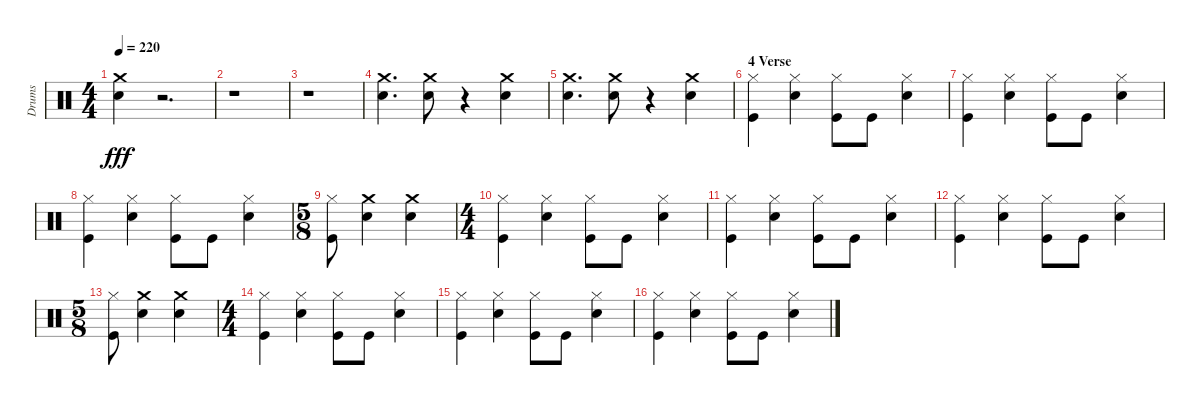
\track ("Drums" "Drums") {instrument percussion}
\staff {score}
\articulation defaults
\ts (4 4)
\tempo 220
\clef neutral
\ks c
("Snare (hit) 2" "Crash medium (hit)").4{dy fff} r.2{d} |
r.1 |
r.1 |
("Snare (hit) 2" "Crash medium (hit)").4{d} ("Snare (hit) 2" "Crash medium (hit)").8 r.4 ("Snare (hit) 2" "Crash medium (hit)").4 |
("Snare (hit) 2" "Crash medium (hit)").4{d} ("Snare (hit) 2" "Crash medium (hit)").8 r.4 ("Snare (hit) 2" "Crash medium (hit)").4 |
\section ("" "4 Verse")
("Hi-Hat (closed)" "Kick (hit)").4 ("Snare (hit) 2" "Hi-Hat (closed)").4 ("Kick (hit)" "Hi-Hat (closed)").8 "Kick (hit)".8 ("Snare (hit) 2" "Hi-Hat (closed)").4 |
("Kick (hit)" "Hi-Hat (closed)").4 ("Snare (hit) 2" "Hi-Hat (closed)").4 ("Hi-Hat (closed)" "Kick (hit)").8 "Kick (hit)".8 ("Snare (hit) 2" "Hi-Hat (closed)").4 |
("Kick (hit)" "Hi-Hat (closed)").4 ("Snare (hit) 2" "Hi-Hat (closed)").4 ("Kick (hit)" "Hi-Hat (closed)").8 "Kick (hit)".8 ("Hi-Hat (closed)" "Snare (hit) 2").4 |
\ts (5 8)
("Kick (hit)" "Hi-Hat (closed)").8 ("Crash medium (hit)" "Snare (hit) 2").4 ("Crash medium (hit)" "Snare (hit) 2").4 |
\ts (4 4)
("Hi-Hat (closed)" "Kick (hit)").4 ("Snare (hit) 2" "Hi-Hat (closed)").4 ("Kick (hit)" "Hi-Hat (closed)").8 "Kick (hit)".8 ("Snare (hit) 2" "Hi-Hat (closed)").4 |
("Kick (hit)" "Hi-Hat (closed)").4 ("Snare (hit) 2" "Hi-Hat (closed)").4 ("Hi-Hat (closed)" "Kick (hit)").8 "Kick (hit)".8 ("Snare (hit) 2" "Hi-Hat (closed)").4 |
("Kick (hit)" "Hi-Hat (closed)").4 ("Snare (hit) 2" "Hi-Hat (closed)").4 ("Kick (hit)" "Hi-Hat (closed)").8 "Kick (hit)".8 ("Hi-Hat (closed)" "Snare (hit) 2").4 |
\ts (5 8)
("Kick (hit)" "Hi-Hat (closed)").8 ("Crash medium (hit)" "Snare (hit) 2").4 ("Crash medium (hit)" "Snare (hit) 2").4 |
\ts (4 4)
("Hi-Hat (closed)" "Kick (hit)").4 ("Snare (hit) 2" "Hi-Hat (closed)").4 ("Kick (hit)" "Hi-Hat (closed)").8 "Kick (hit)".8 ("Snare (hit) 2" "Hi-Hat (closed)").4 |
("Kick (hit)" "Hi-Hat (closed)").4 ("Snare (hit) 2" "Hi-Hat (closed)").4 ("Hi-Hat (closed)" "Kick (hit)").8 "Kick (hit)".8 ("Snare (hit) 2" "Hi-Hat (closed)").4 |
("Kick (hit)" "Hi-Hat (closed)").4 ("Snare (hit) 2" "Hi-Hat (closed)").4 ("Kick (hit)" "Hi-Hat (closed)").8 "Kick (hit)".8 ("Hi-Hat (closed)" "Snare (hit) 2").4
